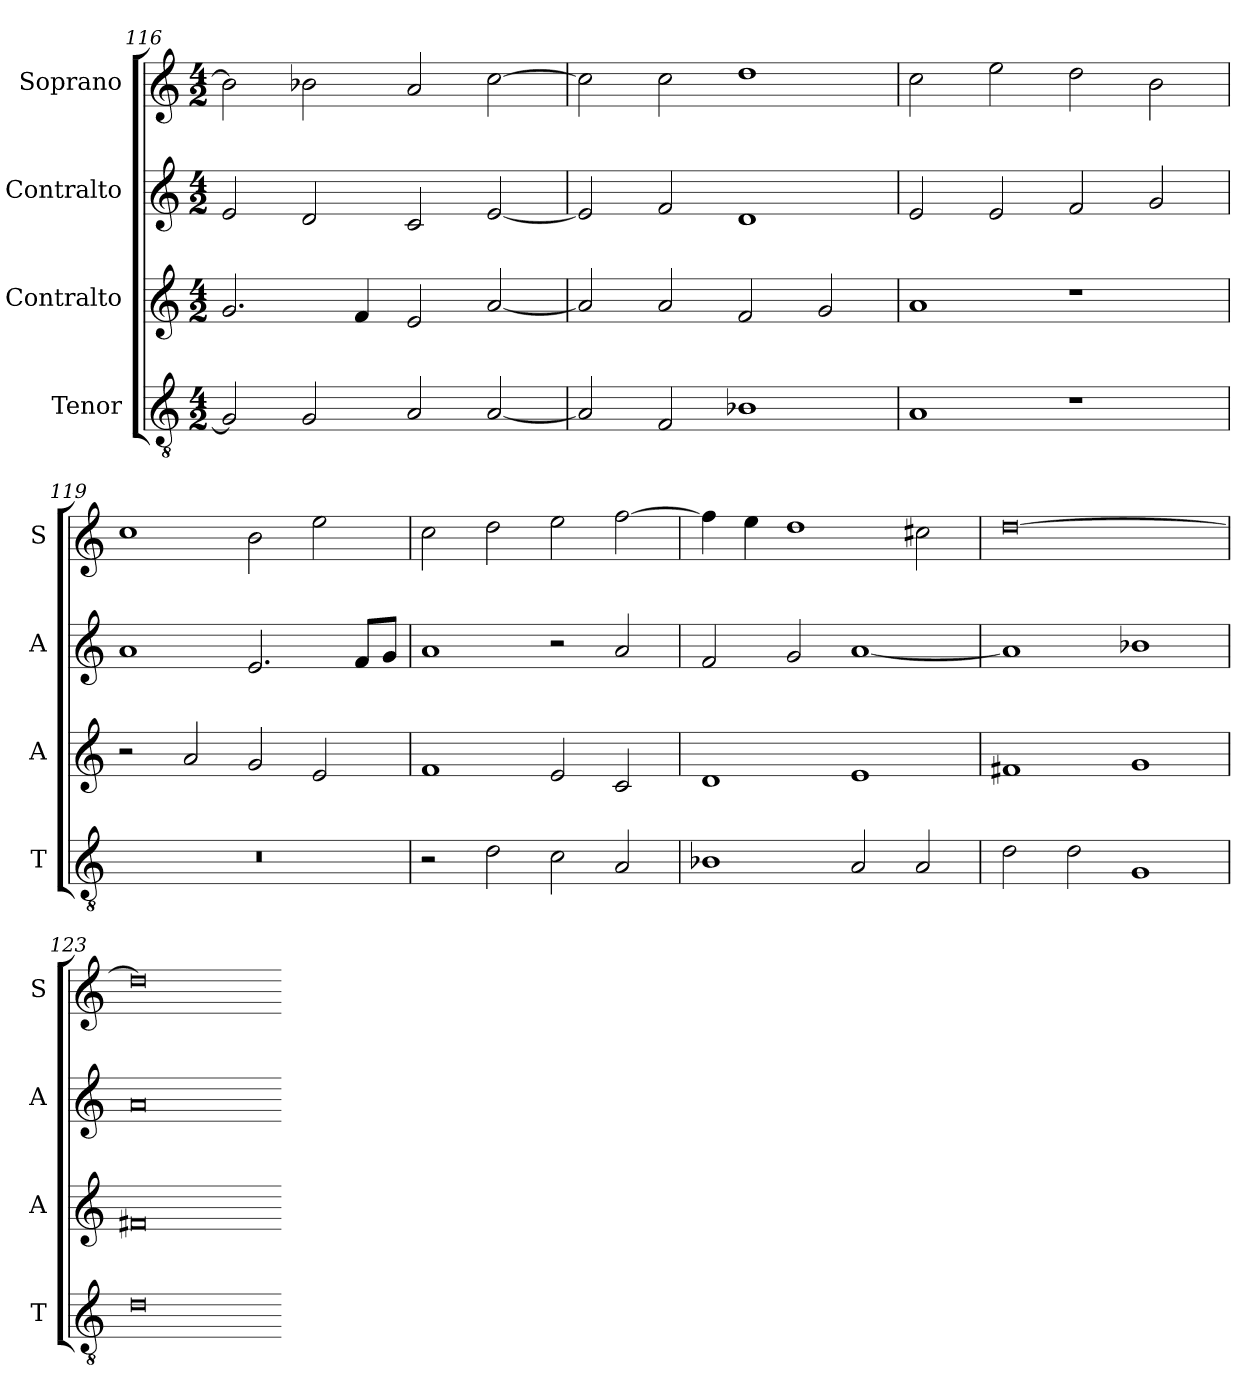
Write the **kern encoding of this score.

**kern	**kern	**kern	**kern
*part4	*part3	*part2	*part1
*staff4	*staff3	*staff2	*staff1
*I"Tenor	*I"Contralto	*I"Contralto	*I"Soprano
*I'T	*I'A	*I'A	*I'S
*clefGv2	*clefG2	*clefG2	*clefG2
*k[]	*k[]	*k[]	*k[]
*D:dor	*D:dor	*D:dor	*D:dor
*M4/2	*M4/2	*M4/2	*M4/2
=116	=116	=116	=116
2G]	2.g	2e	2b-]
2G	.	2d	2b-X
.	4f	.	.
2A	2e	2c	2a
[2A	[2a	[2e	[2cc
=117	=117	=117	=117
2A]	2a]	2e]	2cc]
2F	2a	2f	2cc
1B-X	2f	1d	1dd
.	2g	.	.
=118	=118	=118	=118
1A	1a	2e	2cc
.	.	2e	2ee
1r	1r	2f	2dd
.	.	2g	2b
=119	=119	=119	=119
0r	2r	1a	1cc
.	2a	.	.
.	2g	2.e	2b
.	2e	.	2ee
.	.	8f/L	.
.	.	8g/J	.
=120	=120	=120	=120
2r	1f	1a	2cc
2d	.	.	2dd
2c	2e	2r	2ee
2A	2c	2a	[2ff
=121	=121	=121	=121
1B-X	1d	2f	4ff]
.	.	.	4ee
.	.	2g	1dd
2A	1e	[1a	.
2A	.	.	2cc#X
=122	=122	=122	=122
2d	1f#X	1a]	[0dd
2d	.	.	.
1G	1g	1b-X	.
=123	=123	=123	=123
0d	0f#X	0a	0dd]
=-	=-	=-	=-
*-	*-	*-	*-
